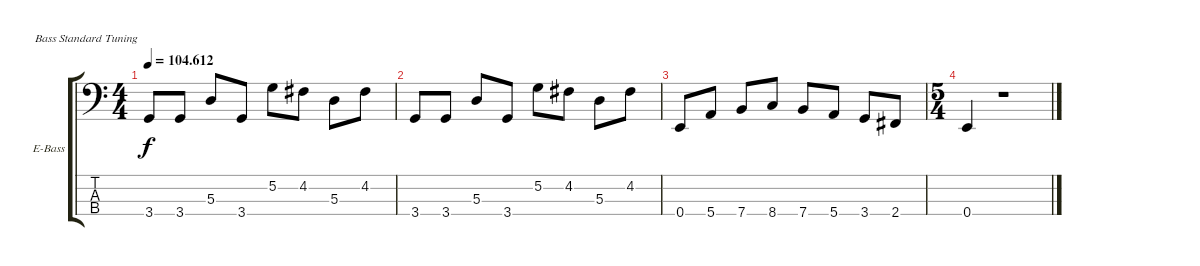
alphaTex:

\defaultSystemsLayout 4
\bracketExtendMode groupsimilarinstruments
\firstSystemTrackNameOrientation horizontal
\otherSystemsTrackNameOrientation horizontal
\track ("Electric Bass" "E-Bass") {instrument electricbassfinger}
\staff {score tabs}
\tuning (G2 D2 A1 E1)
\ts (4 4)
\tempo
104.612
\accidentals auto
\clef f4
\ottava regular
\simile none
\ks c
3.4.8{dy f} 3.4.8 5.3.8 3.4.8 5.2.8 4.2.8 5.3.8 4.2.8 |
3.4.8 3.4.8 5.3.8 3.4.8 5.2.8 4.2.8 5.3.8 4.2.8 |
0.4.8 5.4.8 7.4.8 8.4.8 7.4.8 5.4.8 3.4.8 2.4.8 |
\ts (5 4)
0.4.4 r.1
